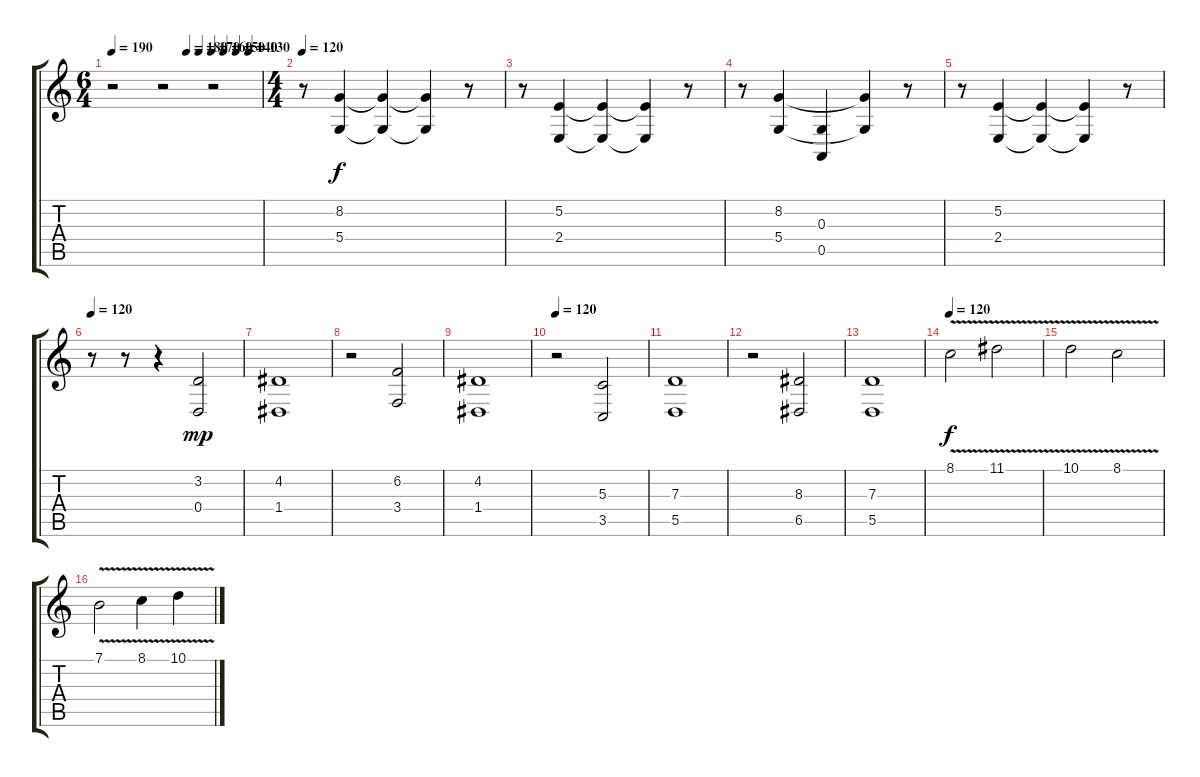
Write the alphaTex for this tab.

\track "" {instrument tubularbells}
\staff {score tabs}
\tuning (E4 B3 G3 D3 A2 E2) {hide}
\ts (6 4)
\tempo 190
\tempo (180 0.5)
\tempo (170 0.5833333333333334)
\tempo (160 0.6666666666666666)
\tempo (150 0.75)
\tempo (140 0.8333333333333334)
\tempo (130 0.9166666666666666)
\clef g2
\ks c
r.2{dy f} r.2 r.2{volume 11 balance 12 instrument seashore} |
\ts (4 4)
\tempo 120
r.8 (8.2 5.4).4 (8.2{t} 5.4{t}).4 (8.2{t} 5.4{t}).4 r.8 |
r.8 (5.2 2.4).4 (5.2{t} 2.4{t}).4 (5.2{t} 2.4{t}).4 r.8 |
r.8 (8.2 5.4).4 (0.3 0.5).4 (8.2{t} 5.4{t}).4 r.8 |
r.8 (5.2 2.4).4 (5.2{t} 2.4{t}).4 (5.2{t} 2.4{t}).4 r.8 |
\tempo 120
r.8 r.8{volume 11 balance 8 instrument churchorgan} r.4 (3.2 0.4).2{dy mp} |
(4.2 1.4).1 |
r.2 (6.2 3.4).2 |
(4.2 1.4).1 |
\tempo 120
r.2 (5.3 3.5).2 |
(7.3 5.5).1 |
r.2 (8.3 6.5).2 |
(7.3 5.5).1 |
\tempo 120
8.1{v}.2{dy f volume 12 balance 11 instrument lead6voice} 11.1{v}.2 |
10.1{v}.2 8.1{v}.2 |
7.1{v}.2 8.1{v}.4 10.1{v}.4
